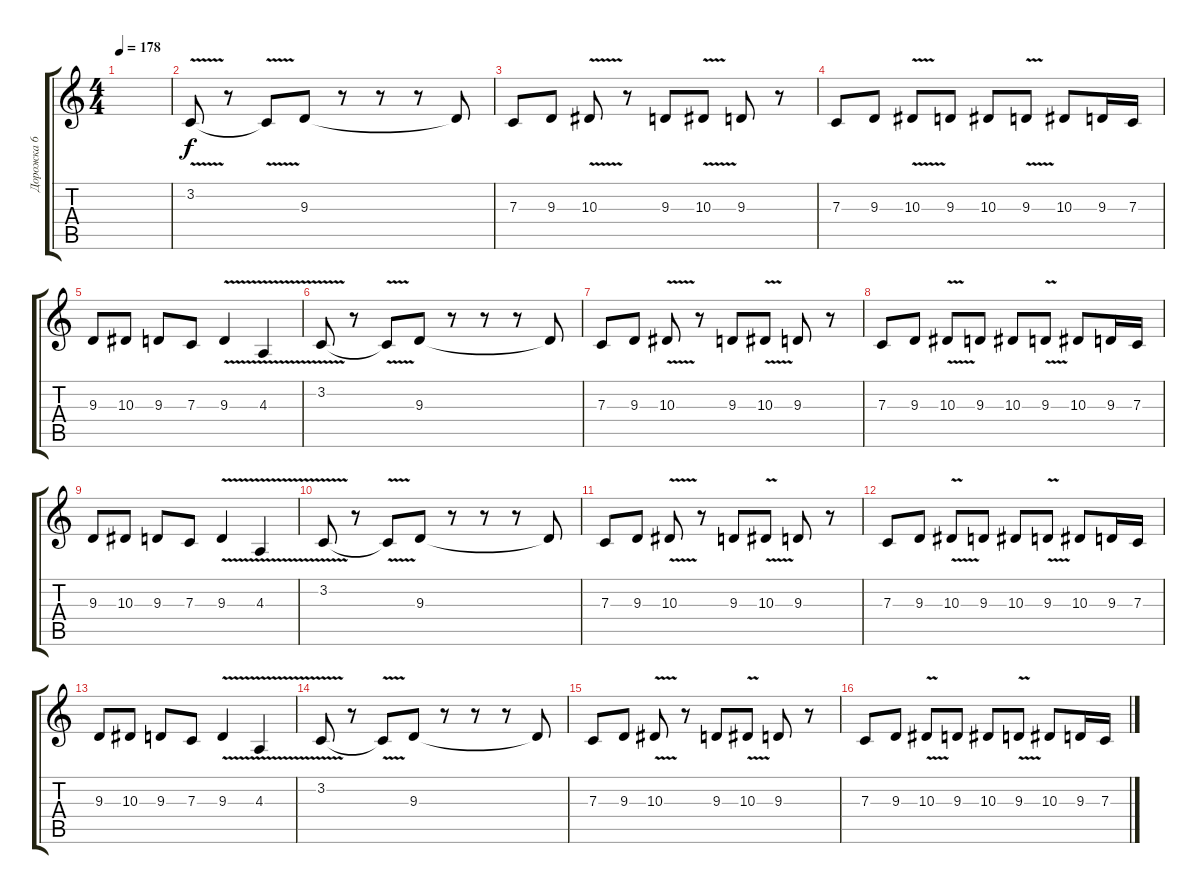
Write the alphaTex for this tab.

\track ("Дорожка 6" "Дорожка 6") {instrument fx8scifi}
\staff {score tabs}
\tuning (D4 A3 F3 C3 G2 C2) {hide}
\ts (4 4)
\tempo 178
\clef g2
\ks c
|
3.2{v}.8 r.8 3.2{t}.8 9.3.8 r.8 r.8 r.8 9.3{t}.8 |
7.3.8 9.3.8 10.3{v}.8 r.8 9.3.8 10.3{v}.8 9.3.8 r.8 |
7.3.8 9.3.8 10.3{v}.8 9.3.8 10.3.8 9.3{v}.8 10.3.8 9.3.16 7.3.16 |
9.3.8 10.3.8 9.3.8 7.3.8 9.3{v}.4 4.3{v}.4 |
3.2{v}.8 r.8 3.2{t}.8 9.3.8 r.8 r.8 r.8 9.3{t}.8 |
7.3.8 9.3.8 10.3{v}.8 r.8 9.3.8 10.3{v}.8 9.3.8 r.8 |
7.3.8 9.3.8 10.3{v}.8 9.3.8 10.3.8 9.3{v}.8 10.3.8 9.3.16 7.3.16 |
9.3.8 10.3.8 9.3.8 7.3.8 9.3{v}.4 4.3{v}.4 |
3.2{v}.8 r.8 3.2{t}.8 9.3.8 r.8 r.8 r.8 9.3{t}.8 |
7.3.8 9.3.8 10.3{v}.8 r.8 9.3.8 10.3{v}.8 9.3.8 r.8 |
7.3.8 9.3.8 10.3{v}.8 9.3.8 10.3.8 9.3{v}.8 10.3.8 9.3.16 7.3.16 |
9.3.8 10.3.8 9.3.8 7.3.8 9.3{v}.4 4.3{v}.4 |
3.2{v}.8 r.8 3.2{t}.8 9.3.8 r.8 r.8 r.8 9.3{t}.8 |
7.3.8 9.3.8 10.3{v}.8 r.8 9.3.8 10.3{v}.8 9.3.8 r.8 |
7.3.8 9.3.8 10.3{v}.8 9.3.8 10.3.8 9.3{v}.8 10.3.8 9.3.16 7.3.16
